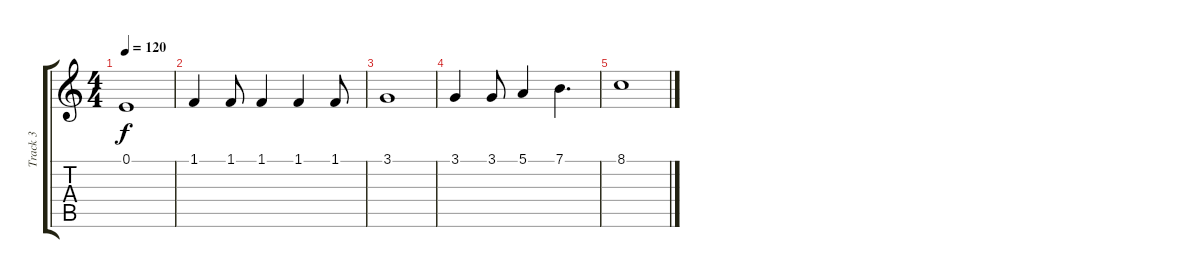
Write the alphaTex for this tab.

\track ("Track 3" "Track 3") {instrument viola}
\staff {score tabs}
\tuning (E4 B3 G3 D3 A2 E2) {hide}
\ts (4 4)
\tempo 120
\clef g2
\ks c
0.1.1{dy f} |
1.1.4 1.1.8 1.1.4 1.1.4 1.1.8 |
3.1.1 |
3.1.4 3.1.8 5.1.4 7.1.4{d} |
8.1.1
